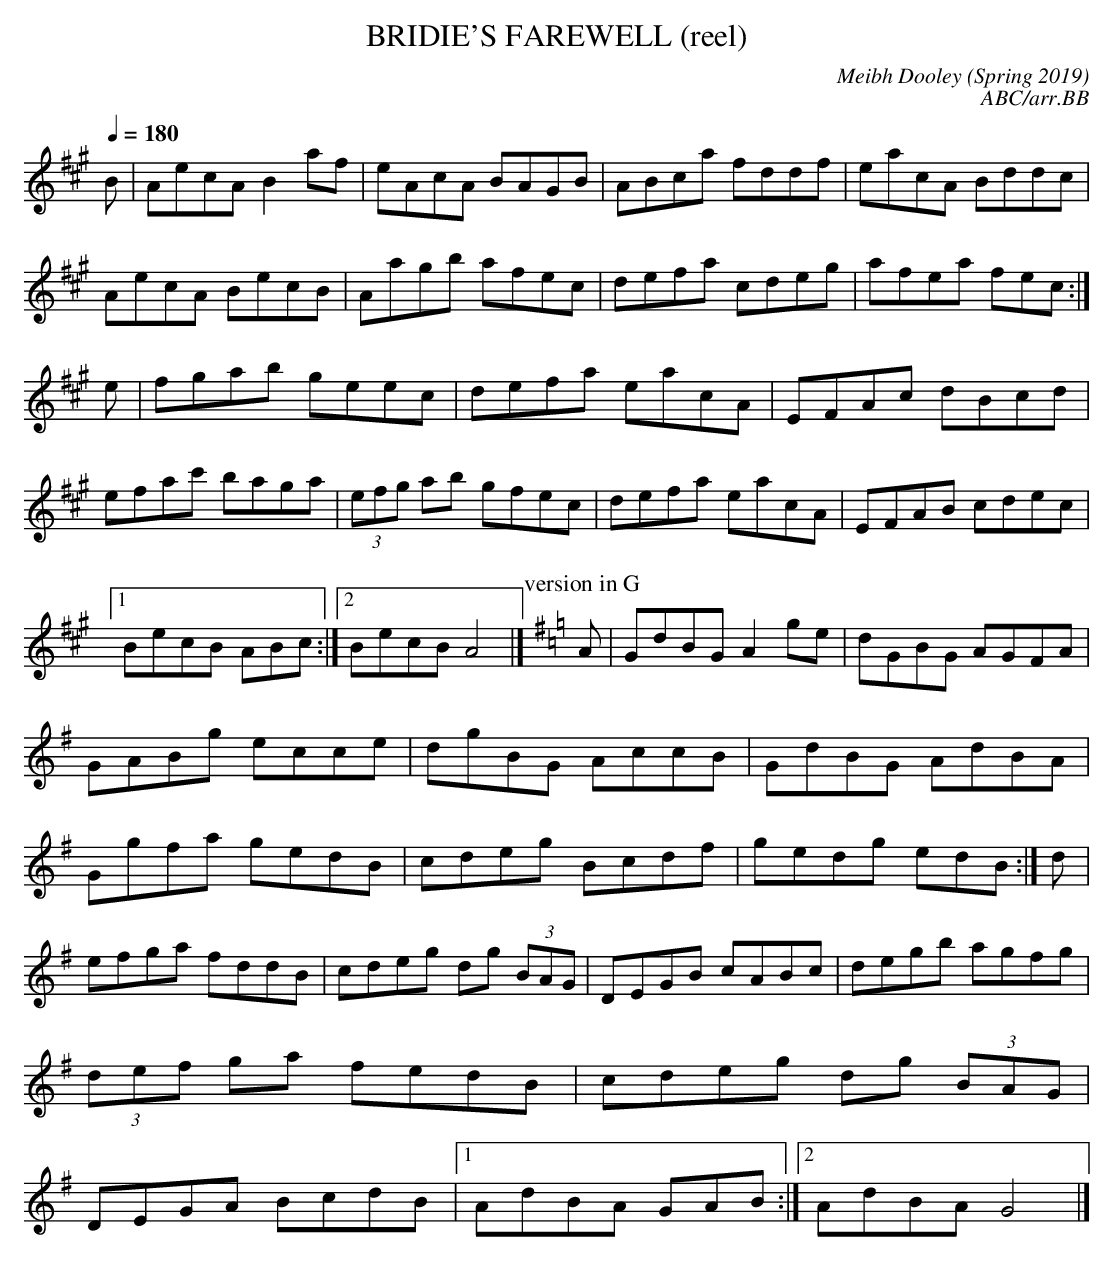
X:1
T:BRIDIE'S FAREWELL (reel)\
C:Meibh Dooley (Spring 2019)\
C:ABC/arr.BB\
M:4/4\
Q:1/4=180\
K:A\
B|AecA B2af|eAcA BAGB|ABca fddf|eacA Bddc|\
AecA BecB|Aagb afec|defa cdeg|afea fec :|\
e|fgab geec|defa eacA|EFAc dBcd|efac' baga|\
(3efg ab gfec|defa eacA|EFAB cdec|1 BecB ABc:|\\
[2 BecB A4|]\
\
P:version in G\
K:G \
A|GdBG A2ge|dGBG AGFA|GABg ecce|dgBG AccB|\
GdBG AdBA|Ggfa gedB|cdeg Bcdf|gedg edB :|\
d|efga fddB|cdeg dg (3BAG|DEGB cABc|degb agfg|\
(3def ga fedB|cdeg dg (3BAG|DEGA BcdB|1 AdBA GAB:|\\
[2 AdBA G4|]\
\
\
\
